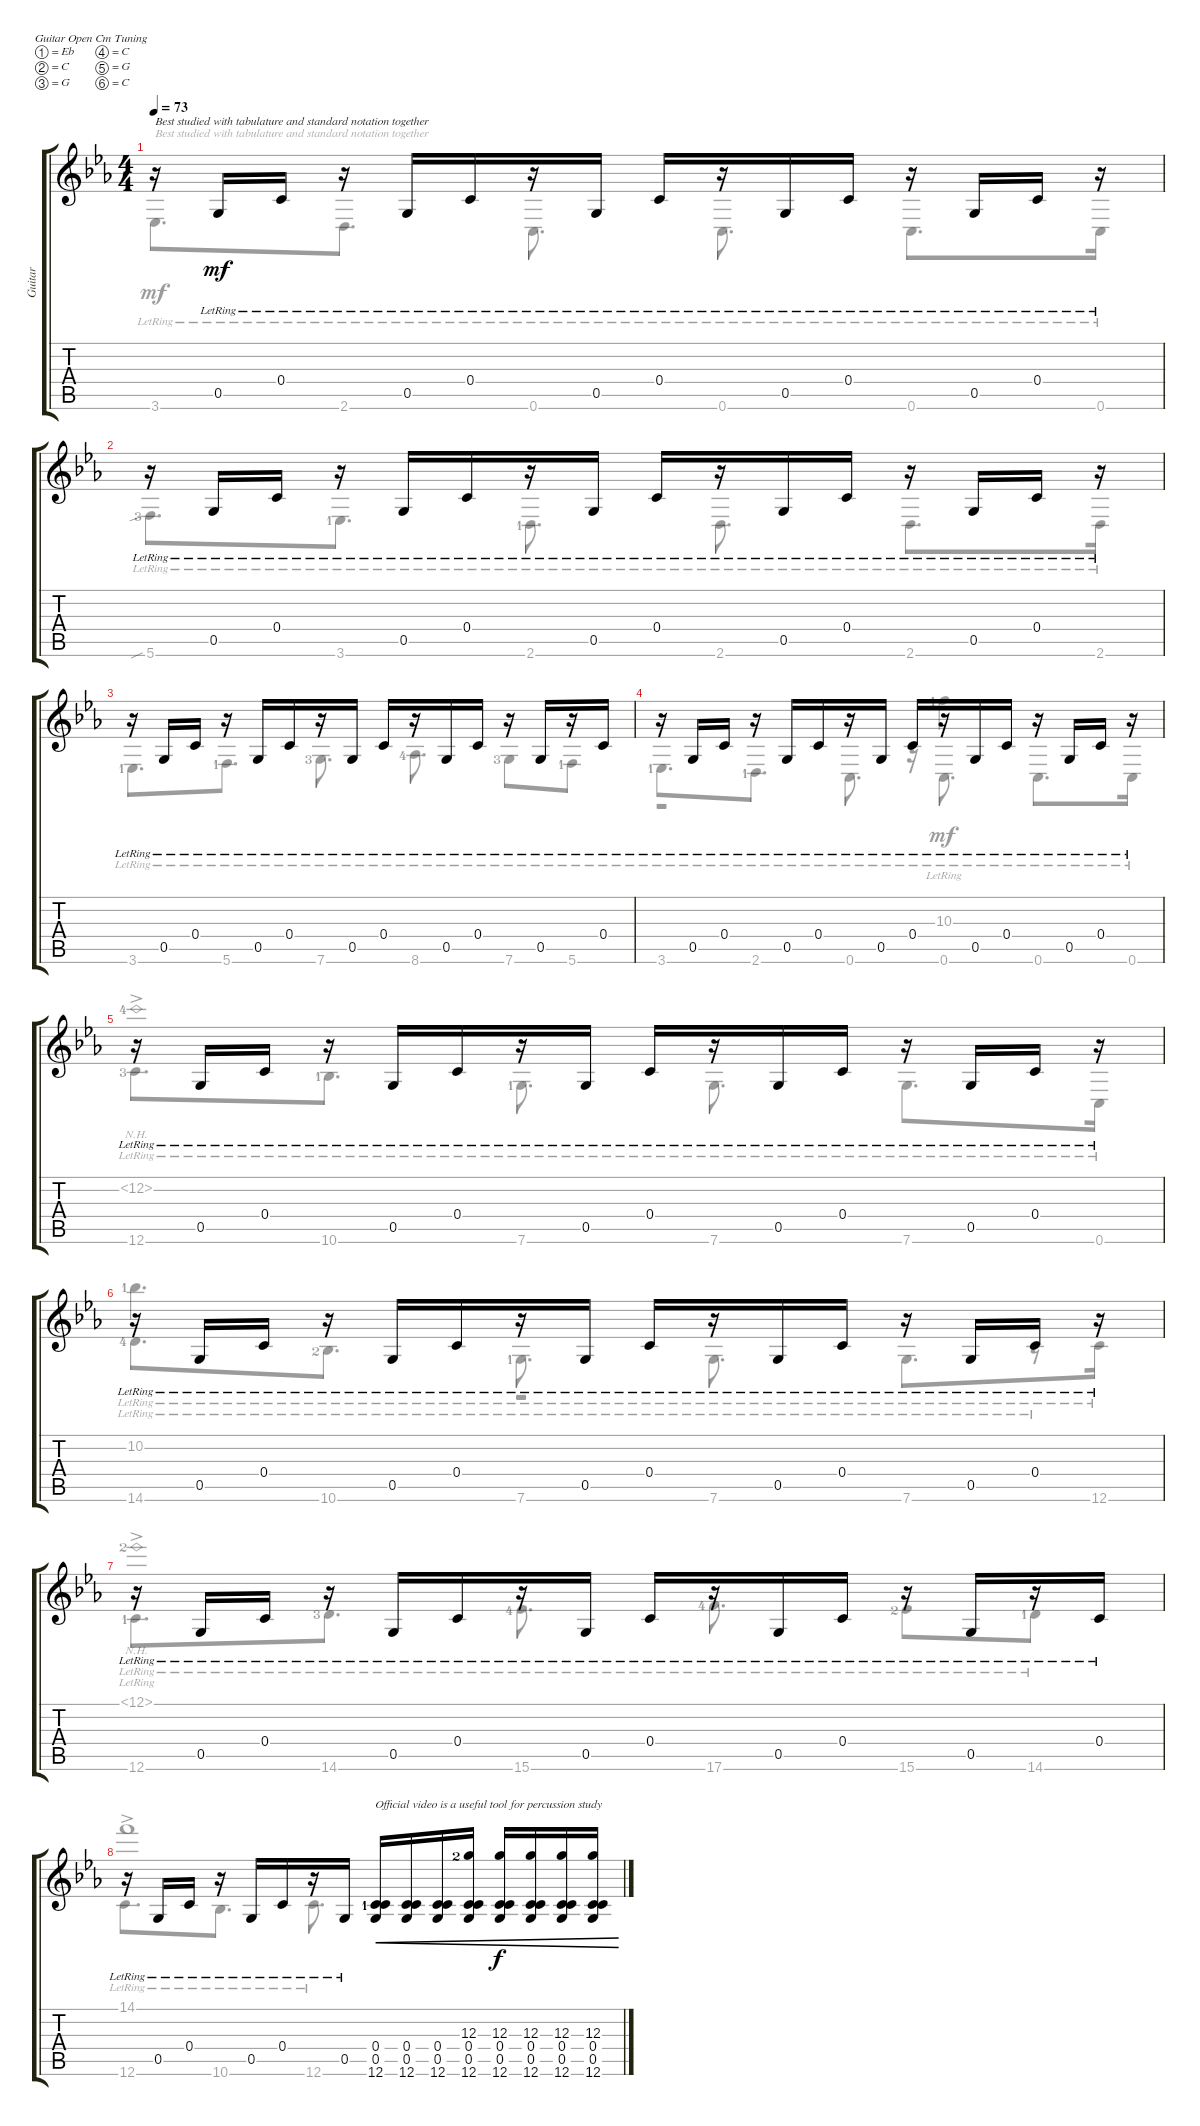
\defaultSystemsLayout 2
\bracketExtendMode groupsimilarinstruments
\otherSystemsTrackNameOrientation horizontal
\track ("Steel Guitar" "Guitar") {instrument acousticguitarsteel}
\staff {score tabs}
\tuning (Eb4 C4 G3 C3 G2 C2)
\voice
\ts (4 4)
\scale
1.09291
\tempo 73
\accidentals auto
\clef g2
\ottava regular
\simile none
\ks cminor
r.16{txt "Best studied with tabulature and standard notation together" dy mf instrument acousticguitarsteel beam Up} 0.5{lr acc forcenatural}.16{beam Up} 0.4{lr acc forcenatural}.16{beam Up} r.16{beam Up} 0.5{lr acc forcenatural}.16{beam Up} 0.4{lr acc forcenatural}.16{beam Up} r.16{beam Up} 0.5{lr acc forcenatural}.16{beam Up} 0.4{lr acc forcenatural}.16{beam Up} r.16{beam Up} 0.5{lr acc forcenatural}.16{beam Up} 0.4{lr acc forcenatural}.16{beam Up} r.16{beam Up} 0.5{lr acc forcenatural}.16{beam Up} 0.4{lr acc forcenatural}.16{beam Up} r.16{beam Up} |
\scale
0.907085 r.16{beam Up} 0.5{lr acc forcenatural}.16{beam Up} 0.4{lr acc forcenatural}.16{beam Up} r.16{beam Up} 0.5{lr acc forcenatural}.16{beam Up} 0.4{lr acc forcenatural}.16{beam Up} r.16{beam Up} 0.5{lr acc forcenatural}.16{beam Up} 0.4{lr acc forcenatural}.16{beam Up} r.16{beam Up} 0.5{lr acc forcenatural}.16{beam Up} 0.4{lr acc forcenatural}.16{beam Up} r.16{beam Up} 0.5{lr acc forcenatural}.16{beam Up} 0.4{lr acc forcenatural}.16{beam Up} r.16{beam Up} |
\scale
1.06459 r.16{beam Up} 0.5{lr acc forcenatural}.16{beam Up} 0.4{lr acc forcenatural}.16{beam Up} r.16{beam Up} 0.5{lr acc forcenatural}.16{beam Up} 0.4{lr acc forcenatural}.16{beam Up} r.16{beam Up} 0.5{lr acc forcenatural}.16{beam Up} 0.4{lr acc forcenatural}.16{beam Up} r.16{beam Up} 0.5{lr acc forcenatural}.16{beam Up} 0.4{lr acc forcenatural}.16{beam Up} r.16{beam Up} 0.5{lr acc forcenatural}.16{beam Up} r.16{beam Up} 0.4{lr acc forcenatural}.16{beam Up} |
\scale
0.935414 r.16{beam Up} 0.5{lr acc forcenatural}.16{beam Up} 0.4{lr acc forcenatural}.16{beam Up} r.16{beam Up} 0.5{lr acc forcenatural}.16{beam Up} 0.4{lr acc forcenatural}.16{beam Up} r.16{beam Up} 0.5{lr acc forcenatural}.16{beam Up} 0.4{lr acc forcenatural}.16{beam Up} r.16{beam Up} 0.5{lr acc forcenatural}.16{beam Up} 0.4{lr acc forcenatural}.16{beam Up} r.16{beam Up} 0.5{lr acc forcenatural}.16{beam Up} 0.4{lr acc forcenatural}.16{beam Up} r.16{beam Up} |
\scale
1.06459 r.16{beam Up} 0.5{lr acc forcenatural}.16{beam Up} 0.4{lr acc forcenatural}.16{beam Up} r.16{beam Up} 0.5{lr acc forcenatural}.16{beam Up} 0.4{lr acc forcenatural}.16{beam Up} r.16{beam Up} 0.5{lr acc forcenatural}.16{beam Up} 0.4{lr acc forcenatural}.16{beam Up} r.16{beam Up} 0.5{lr acc forcenatural}.16{beam Up} 0.4{lr acc forcenatural}.16{beam Up} r.16{beam Up} 0.5{lr acc forcenatural}.16{beam Up} 0.4{lr acc forcenatural}.16{beam Up} r.16{beam Up} |
\scale
0.935414 r.16{beam Up} 0.5{lr acc forcenatural}.16{beam Up} 0.4{lr acc forcenatural}.16{beam Up} r.16{beam Up} 0.5{lr acc forcenatural}.16{beam Up} 0.4{lr acc forcenatural}.16{beam Up} r.16{beam Up} 0.5{lr acc forcenatural}.16{beam Up} 0.4{lr acc forcenatural}.16{beam Up} r.16{beam Up} 0.5{lr acc forcenatural}.16{beam Up} 0.4{lr acc forcenatural}.16{beam Up} r.16{beam Up} 0.5{lr acc forcenatural}.16{beam Up} 0.4{lr acc forcenatural}.16{beam Up} r.16{beam Up} |
\scale
1.05623 r.16{beam Up} 0.5{lr acc forcenatural}.16{beam Up} 0.4{lr acc forcenatural}.16{beam Up} r.16{beam Up} 0.5{lr acc forcenatural}.16{beam Up} 0.4{lr acc forcenatural}.16{beam Up} r.16{beam Up} 0.5{lr acc forcenatural}.16{beam Up} 0.4{lr acc forcenatural}.16{beam Up} r.16{beam Up} 0.5{lr acc forcenatural}.16{beam Up} 0.4{lr acc forcenatural}.16{beam Up} r.16{beam Up} 0.5{lr acc forcenatural}.16{beam Up} r.16{beam Up} 0.4{lr acc forcenatural}.16{beam Up} |
\scale
0.94377 r.16{beam Up} 0.5{lr acc forcenatural}.16{beam Up} 0.4{lr acc forcenatural}.16{beam Up} r.16{beam Up} 0.5{lr acc forcenatural}.16{beam Up} 0.4{lr acc forcenatural}.16{beam Up} r.16{beam Up} 0.5{lr acc forcenatural}.16{beam Up} (0.4{acc forcenatural} 12.6{lf 2 acc forcenatural} 0.5{acc forcenatural}).16{txt "Official video is a useful tool for percussion study" cre beam Up} (12.6{acc forcenatural} 0.5{acc forcenatural} 0.4{acc forcenatural}).16{cre beam Up} (12.6{acc forcenatural} 0.5{acc forcenatural} 0.4{acc forcenatural}).16{cre beam Up} (12.6{acc forcenatural} 0.5{acc forcenatural} 0.4{acc forcenatural} 12.3{lf 3 acc forcenatural}).16{cre beam Up} (12.6{acc forcenatural} 0.5{acc forcenatural} 0.4{acc forcenatural} 12.3{acc forcenatural}).16{cre dy f beam Up} (12.6{acc forcenatural} 0.5{acc forcenatural} 0.4{acc forcenatural} 12.3{acc forcenatural}).16{cre beam Up} (12.6{acc forcenatural} 0.5{acc forcenatural} 0.4{acc forcenatural} 12.3{acc forcenatural}).16{cre beam Up} (12.6{acc forcenatural} 0.5{acc forcenatural} 0.4{acc forcenatural} 12.3{acc forcenatural}).16{cre beam Up}
\voice
\clef g2
\ottava regular
\simile none
\ks cminor
3.6{lr acc b}.8{d txt "Best studied with tabulature and standard notation together" dy mf beam Down} 2.6{lr acc forcenatural}.8{d beam Down} 0.6{lr acc forcenatural}.8{d beam Down} 0.6{lr acc forcenatural}.8{d beam Down} 0.6{lr acc forcenatural}.8{d beam Down} 0.6{lr acc forcenatural}.16{beam Down} |
5.6{sib lr lf 4 acc forcenatural}.8{d beam Down} 3.6{lr lf 2 acc b}.8{d beam Down} 2.6{lr lf 2 acc forcenatural}.8{d beam Down} 2.6{lr acc forcenatural}.8{d beam Down} 2.6{lr acc forcenatural}.8{d beam Down} 2.6{lr acc forcenatural}.16{beam Down} |
3.6{lr lf 2 acc b}.8{d beam Down} 5.6{lr lf 2 acc forcenatural}.8{d beam Down} 7.6{lr lf 4 acc forcenatural}.8{d beam Down} 8.6{lr lf 5 acc b}.8{d beam Down} 7.6{lr lf 4 acc forcenatural}.8{beam Down} 5.6{lr lf 2 acc forcenatural}.8{beam Down} |
3.6{lr lf 2 acc b}.8{d beam Down} 2.6{lr lf 2 acc forcenatural}.8{d beam Down} 0.6{lr acc forcenatural}.8{d beam Down} 0.6{lr acc forcenatural}.8{d beam Down} 0.6{lr acc forcenatural}.8{d beam Down} 0.6{lr acc forcenatural}.16{beam Down} |
12.6{lr lf 4 acc forcenatural}.8{d beam Down} 10.6{lr lf 2 acc b}.8{d beam Down} 7.6{lr lf 2 acc forcenatural}.8{d beam Down} 7.6{lr acc forcenatural}.8{d beam Down} 7.6{lr acc forcenatural}.8{d beam Down} 0.6{lr acc forcenatural}.16{beam Down} |
14.6{lr lf 5 acc forcenatural}.8{d beam Down} 10.6{lr lf 3 acc b}.8{d beam Down} 7.6{lr lf 2 acc forcenatural}.8{d beam Down} 7.6{lr acc forcenatural}.8{d beam Down} 7.6{lr acc forcenatural}.8{d beam Down} 12.6{lr acc forcenatural}.16{beam Down} |
12.6{lr lf 2 acc forcenatural}.8{d beam Down} 14.6{lr lf 4 acc forcenatural}.8{d beam Down} 15.6{lr lf 5 acc b}.8{d beam Down} 17.6{lr lf 5 acc forcenatural}.8{d beam Down} 15.6{lr lf 3 acc b}.8{beam Down} 14.6{lr lf 2 acc forcenatural}.8{beam Down} |
12.6{lr acc forcenatural}.8{d beam Down} 10.6{lr acc b}.8{d beam Down} 12.6{lr acc forcenatural}.8{d beam Down}
\voice
\clef g2
\ottava regular
\simile none
\ks cminor
|
|
|
r.2{beam Down} r.16{beam Down} 10.3{lr lf 2 acc forcenatural}.4{d beam Down} r.16{beam Down} |
12.2{nh ac lf 5 acc forcenatural}.1{beam Down} |
10.2{lr lf 2 acc b}.4{d beam Down} r.2{beam Down} r.8{beam Down} |
12.1{nh ac lr lf 3 acc b}.1{beam Down} |
14.1{ac acc forcenatural}.1{beam Down}
